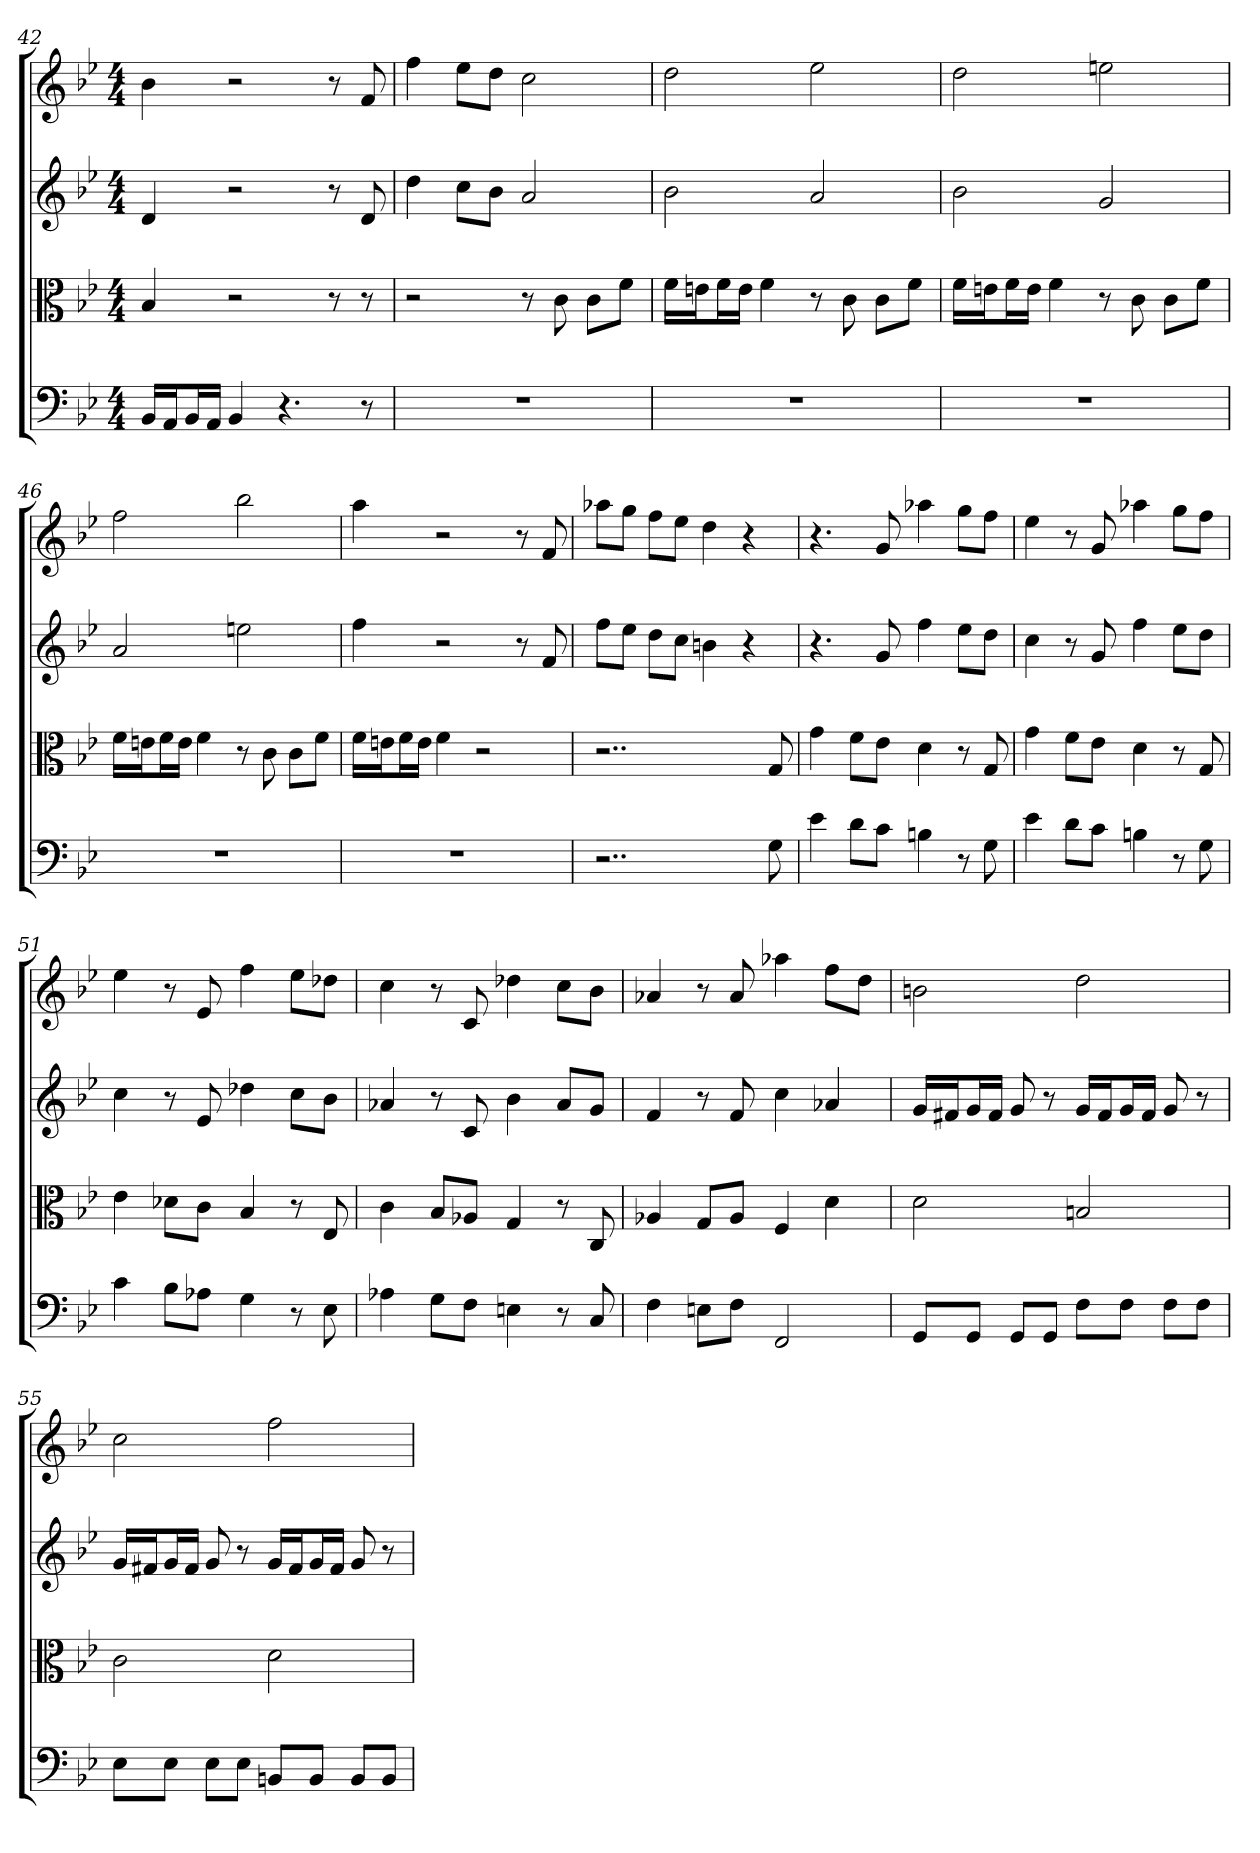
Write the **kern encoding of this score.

**kern	**kern	**kern	**kern
*part4	*part3	*part2	*part1
*staff4	*staff3	*staff2	*staff1
*clefF4	*clefC3	*clefG2	*clefG2
*k[b-e-]	*k[b-e-]	*k[b-e-]	*k[b-e-]
*g:	*g:	*g:	*g:
*M4/4	*M4/4	*M4/4	*M4/4
=42	=42	=42	=42
16BB-/LL	4B-	4d	4b-
16AA/J	.	.	.
16BB-/L	.	.	.
16AA/JJ	.	.	.
4BB-	2r	2r	2r
4.r	.	.	.
.	8r	8r	8r
8r	8r	8d	8f
=43	=43	=43	=43
1r	2r	4dd	4ff
.	.	8cc\L	8ee-\L
.	.	8b-\J	8dd\J
.	8r	2a	2cc
.	8c	.	.
.	8c\L	.	.
.	8f\J	.	.
=44	=44	=44	=44
1r	16f\LL	2b-	2dd
.	16en\J	.	.
.	16f\L	.	.
.	16e\JJ	.	.
.	4f	.	.
.	8r	2a	2ee-
.	8c	.	.
.	8c\L	.	.
.	8f\J	.	.
=45	=45	=45	=45
1r	16f\LL	2b-	2dd
.	16en\J	.	.
.	16f\L	.	.
.	16e\JJ	.	.
.	4f	.	.
.	8r	2g	2een
.	8c	.	.
.	8c\L	.	.
.	8f\J	.	.
=46	=46	=46	=46
1r	16f\LL	2a	2ff
.	16en\J	.	.
.	16f\L	.	.
.	16e\JJ	.	.
.	4f	.	.
.	8r	2een	2bb-
.	8c	.	.
.	8c\L	.	.
.	8f\J	.	.
=47	=47	=47	=47
1r	16f\LL	4ff	4aa
.	16en\J	.	.
.	16f\L	.	.
.	16e\JJ	.	.
.	4f	2r	2r
.	2r	.	.
.	.	8r	8r
.	.	8f	8f
=48	=48	=48	=48
2..r	2..r	8ff\L	8aa-X\L
.	.	8ee-\J	8gg\J
.	.	8dd\L	8ff\L
.	.	8cc\J	8ee-\J
.	.	4bn	4dd
.	.	4r	4r
8G	8G	.	.
=49	=49	=49	=49
4e-	4g	4.r	4.r
8d\L	8f\L	.	.
8c\J	8e-\J	8g	8g
4Bn	4d	4ff	4aa-X
8r	8r	8ee-\L	8gg\L
8G	8G	8dd\J	8ff\J
=50	=50	=50	=50
4e-	4g	4cc	4ee-
8d\L	8f\L	8r	8r
8c\J	8e-\J	8g	8g
4Bn	4d	4ff	4aa-X
8r	8r	8ee-\L	8gg\L
8G	8G	8dd\J	8ff\J
=51	=51	=51	=51
4c	4e-	4cc	4ee-
8B-\L	8d-X\L	8r	8r
8A-X\J	8c\J	8e-	8e-
4G	4B-	4dd-X	4ff
8r	8r	8cc\L	8ee-\L
8E-	8E-	8b-\J	8dd-X\J
=52	=52	=52	=52
4A-X	4c	4a-X	4cc
8G\L	8B-/L	8r	8r
8F\J	8A-X/J	8c	8c
4En	4G	4b-	4dd-X
8r	8r	8a-/L	8cc\L
8C	8C	8g/J	8b-\J
=53	=53	=53	=53
4F	4A-X	4f	4a-X
8En\L	8G/L	8r	8r
8F\J	8A-/J	8f	8a-
2FF	4F	4cc	4aa-X
.	4d	4a-X	8ff\L
.	.	.	8dd\J
=54	=54	=54	=54
8GG/L	2d	16g/LL	2bn
.	.	16f#X/J	.
8GG/J	.	16g/L	.
.	.	16f#/JJ	.
8GG/L	.	8g	.
8GG/J	.	8r	.
8F\L	2Bn	16g/LL	2dd
.	.	16f#/J	.
8F\J	.	16g/L	.
.	.	16f#/JJ	.
8F\L	.	8g	.
8F\J	.	8r	.
=55	=55	=55	=55
8E-\L	2c	16g/LL	2cc
.	.	16f#X/J	.
8E-\J	.	16g/L	.
.	.	16f#/JJ	.
8E-\L	.	8g	.
8E-\J	.	8r	.
8BBn/L	2d	16g/LL	2ff
.	.	16f#/J	.
8BB/J	.	16g/L	.
.	.	16f#/JJ	.
8BB/L	.	8g	.
8BB/J	.	8r	.
=	=	=	=
*-	*-	*-	*-
